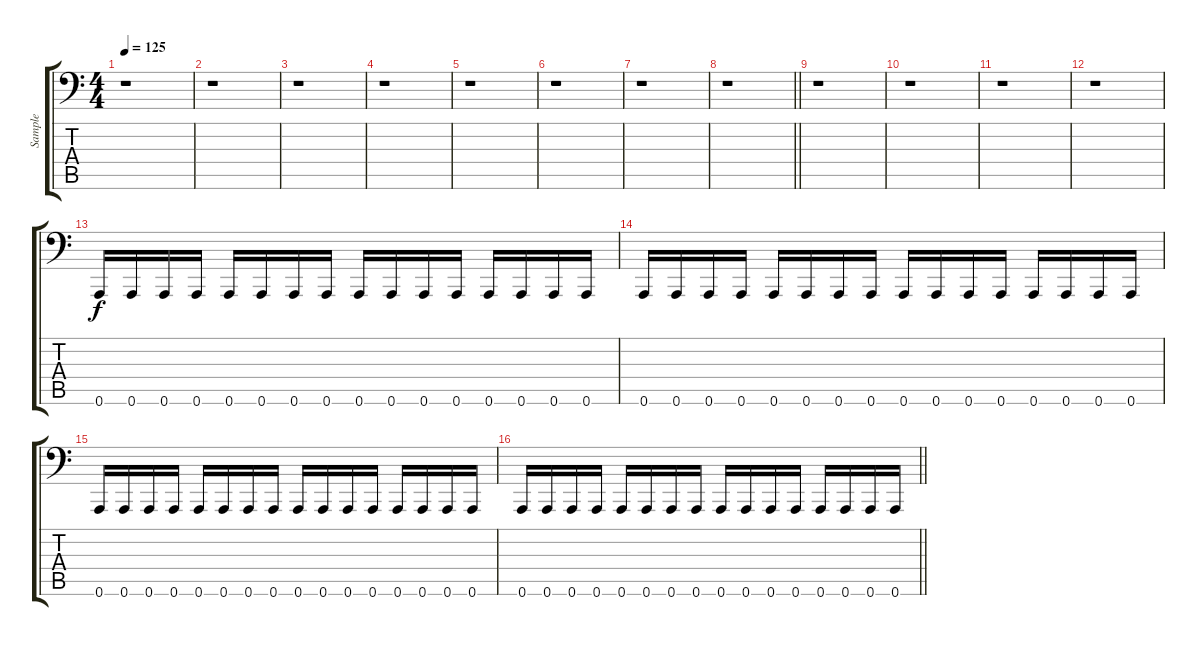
\track ("Sample" "Sample") {instrument lead2sawtooth}
\staff {score tabs}
\tuning (B3 Gb3 D3 A2 E2 A1) {hide}
\ts (4 4)
\section ("" "")
\tempo 125
\clef f4
\ks c
r.1{dy f} |
r.1 |
r.1 |
r.1 |
r.1 |
r.1 |
r.1 |
\barLineRight lightlight
r.1 |
\section ("" "")
r.1 |
r.1 |
r.1 |
r.1 |
0.6.16{volume 10} 0.6.16 0.6.16 0.6.16 0.6.16 0.6.16 0.6.16 0.6.16 0.6.16 0.6.16 0.6.16 0.6.16 0.6.16 0.6.16 0.6.16 0.6.16 |
0.6.16 0.6.16 0.6.16 0.6.16 0.6.16 0.6.16 0.6.16 0.6.16 0.6.16 0.6.16 0.6.16 0.6.16 0.6.16 0.6.16 0.6.16 0.6.16 |
0.6.16 0.6.16 0.6.16 0.6.16 0.6.16 0.6.16 0.6.16 0.6.16 0.6.16 0.6.16 0.6.16 0.6.16 0.6.16 0.6.16 0.6.16 0.6.16 |
\barLineRight lightlight
0.6.16 0.6.16 0.6.16 0.6.16 0.6.16 0.6.16 0.6.16 0.6.16 0.6.16 0.6.16 0.6.16 0.6.16 0.6.16 0.6.16 0.6.16 0.6.16
